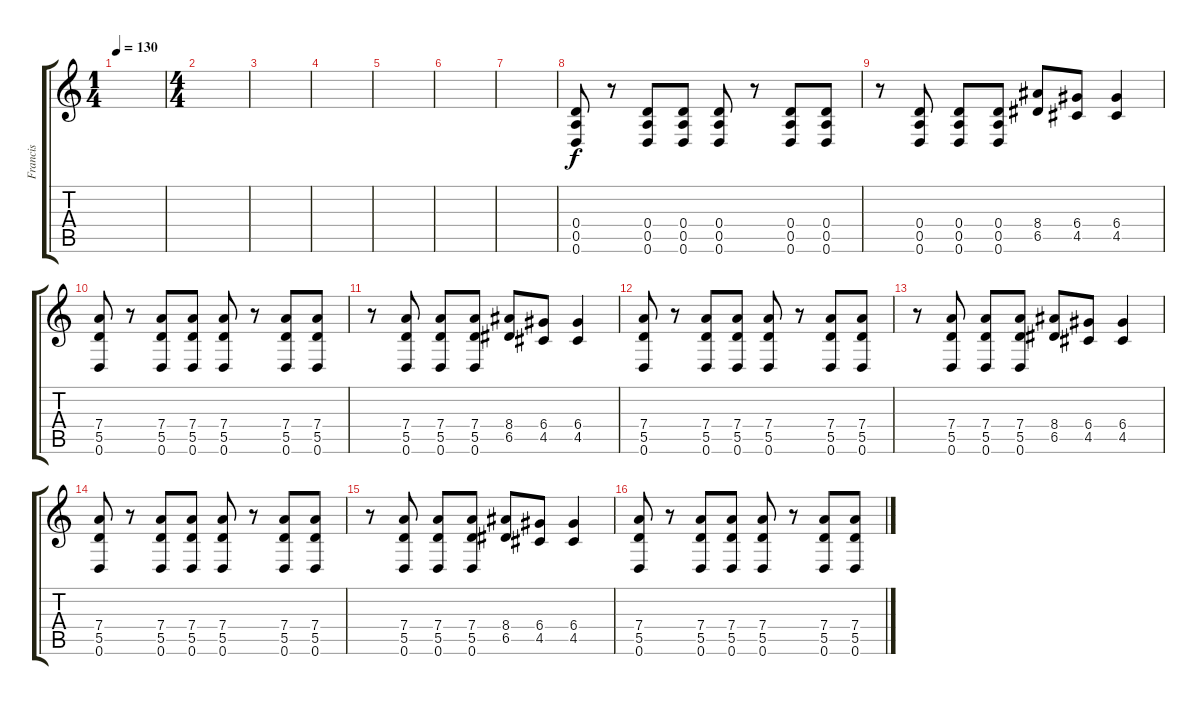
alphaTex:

\track ("Francis" "Francis") {instrument distortionguitar}
\staff {score tabs}
\tuning (E4 B3 G3 D3 A2 D2) {hide}
\ts (1 4)
\tempo 130
\clef g2
\ks c
|
\ts (4 4)
|
|
|
|
|
|
(0.4 0.5 0.6).8{instrument electricguitarclean} r.8 (0.4 0.5 0.6).8 (0.4 0.5 0.6).8 (0.4 0.5 0.6).8 r.8 (0.4 0.5 0.6).8 (0.4 0.5 0.6).8 |
r.8{instrument electricguitarclean} (0.4 0.5 0.6).8 (0.4 0.5 0.6).8 (0.4 0.5 0.6).8 (8.4 6.5).8 (6.4 4.5).8 (6.4 4.5).4 |
(7.4 5.5 0.6).8{instrument distortionguitar} r.8 (7.4 5.5 0.6).8 (7.4 5.5 0.6).8 (7.4 5.5 0.6).8 r.8 (7.4 5.5 0.6).8 (7.4 5.5 0.6).8 |
r.8 (7.4 5.5 0.6).8 (7.4 5.5 0.6).8 (7.4 5.5 0.6).8 (8.4 6.5).8 (6.4 4.5).8 (6.4 4.5).4 |
(7.4 5.5 0.6).8 r.8 (7.4 5.5 0.6).8 (7.4 5.5 0.6).8 (7.4 5.5 0.6).8 r.8 (7.4 5.5 0.6).8 (7.4 5.5 0.6).8 |
r.8 (7.4 5.5 0.6).8 (7.4 5.5 0.6).8 (7.4 5.5 0.6).8 (8.4 6.5).8 (6.4 4.5).8 (6.4 4.5).4 |
(7.4 5.5 0.6).8 r.8 (7.4 5.5 0.6).8 (7.4 5.5 0.6).8 (7.4 5.5 0.6).8 r.8 (7.4 5.5 0.6).8 (7.4 5.5 0.6).8 |
r.8 (7.4 5.5 0.6).8 (7.4 5.5 0.6).8 (7.4 5.5 0.6).8 (8.4 6.5).8 (6.4 4.5).8 (6.4 4.5).4 |
(7.4 5.5 0.6).8 r.8 (7.4 5.5 0.6).8 (7.4 5.5 0.6).8 (7.4 5.5 0.6).8 r.8 (7.4 5.5 0.6).8 (7.4 5.5 0.6).8
